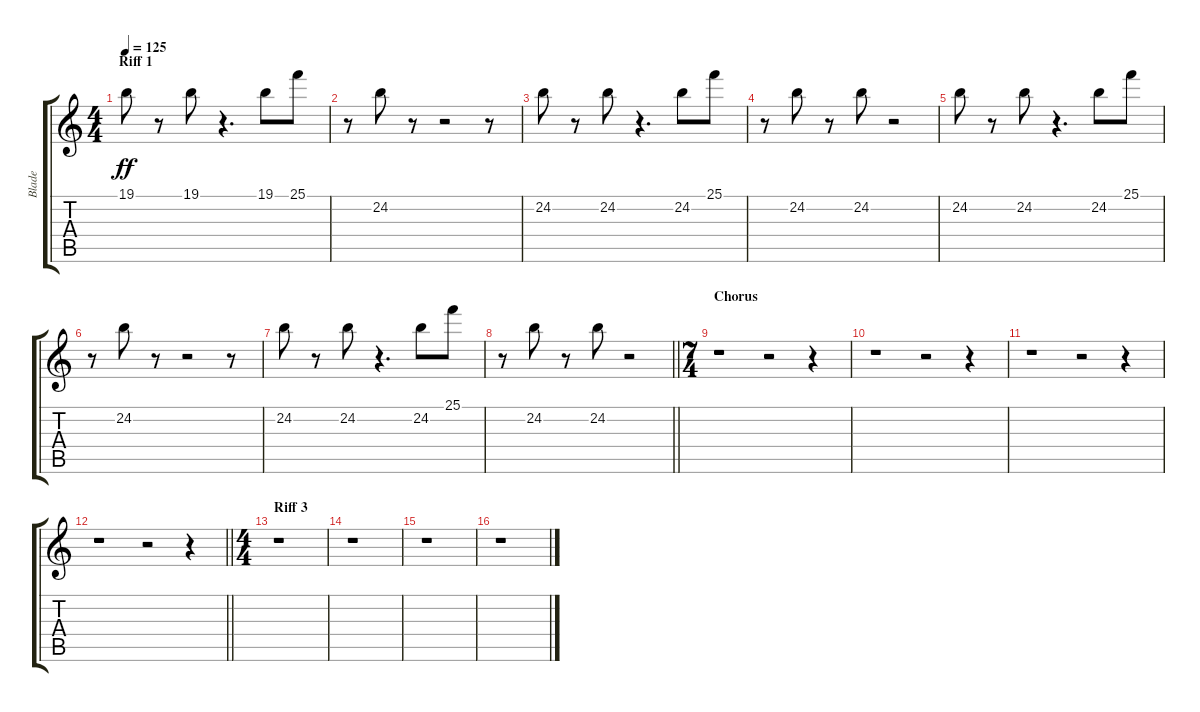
\track ("Blade" "Blade") {instrument synthstrings1}
\staff {score tabs}
\tuning (E4 B3 G3 D3 A2 E2) {hide}
\ts (4 4)
\section ("" "Riff 1")
\tempo 125
\clef g2
\ks c
19.1.8{dy ff} r.8 19.1.8 r.4{d} 19.1.8 25.1.8 |
r.8 24.2.8 r.8 r.2 r.8 |
24.2.8 r.8 24.2.8 r.4{d} 24.2.8 25.1.8 |
r.8 24.2.8 r.8 24.2.8 r.2 |
24.2.8 r.8 24.2.8 r.4{d} 24.2.8 25.1.8 |
r.8 24.2.8 r.8 r.2 r.8 |
24.2.8 r.8 24.2.8 r.4{d} 24.2.8 25.1.8 |
\barLineRight lightlight
r.8 24.2.8 r.8 24.2.8 r.2 |
\ts (7 4)
\section ("" "Chorus")
r.1 r.2 r.4 |
r.1 r.2 r.4 |
r.1 r.2 r.4 |
\barLineRight lightlight
r.1 r.2 r.4 |
\ts (4 4)
\section ("" "Riff 3")
r.1 |
r.1 |
r.1 |
r.1
